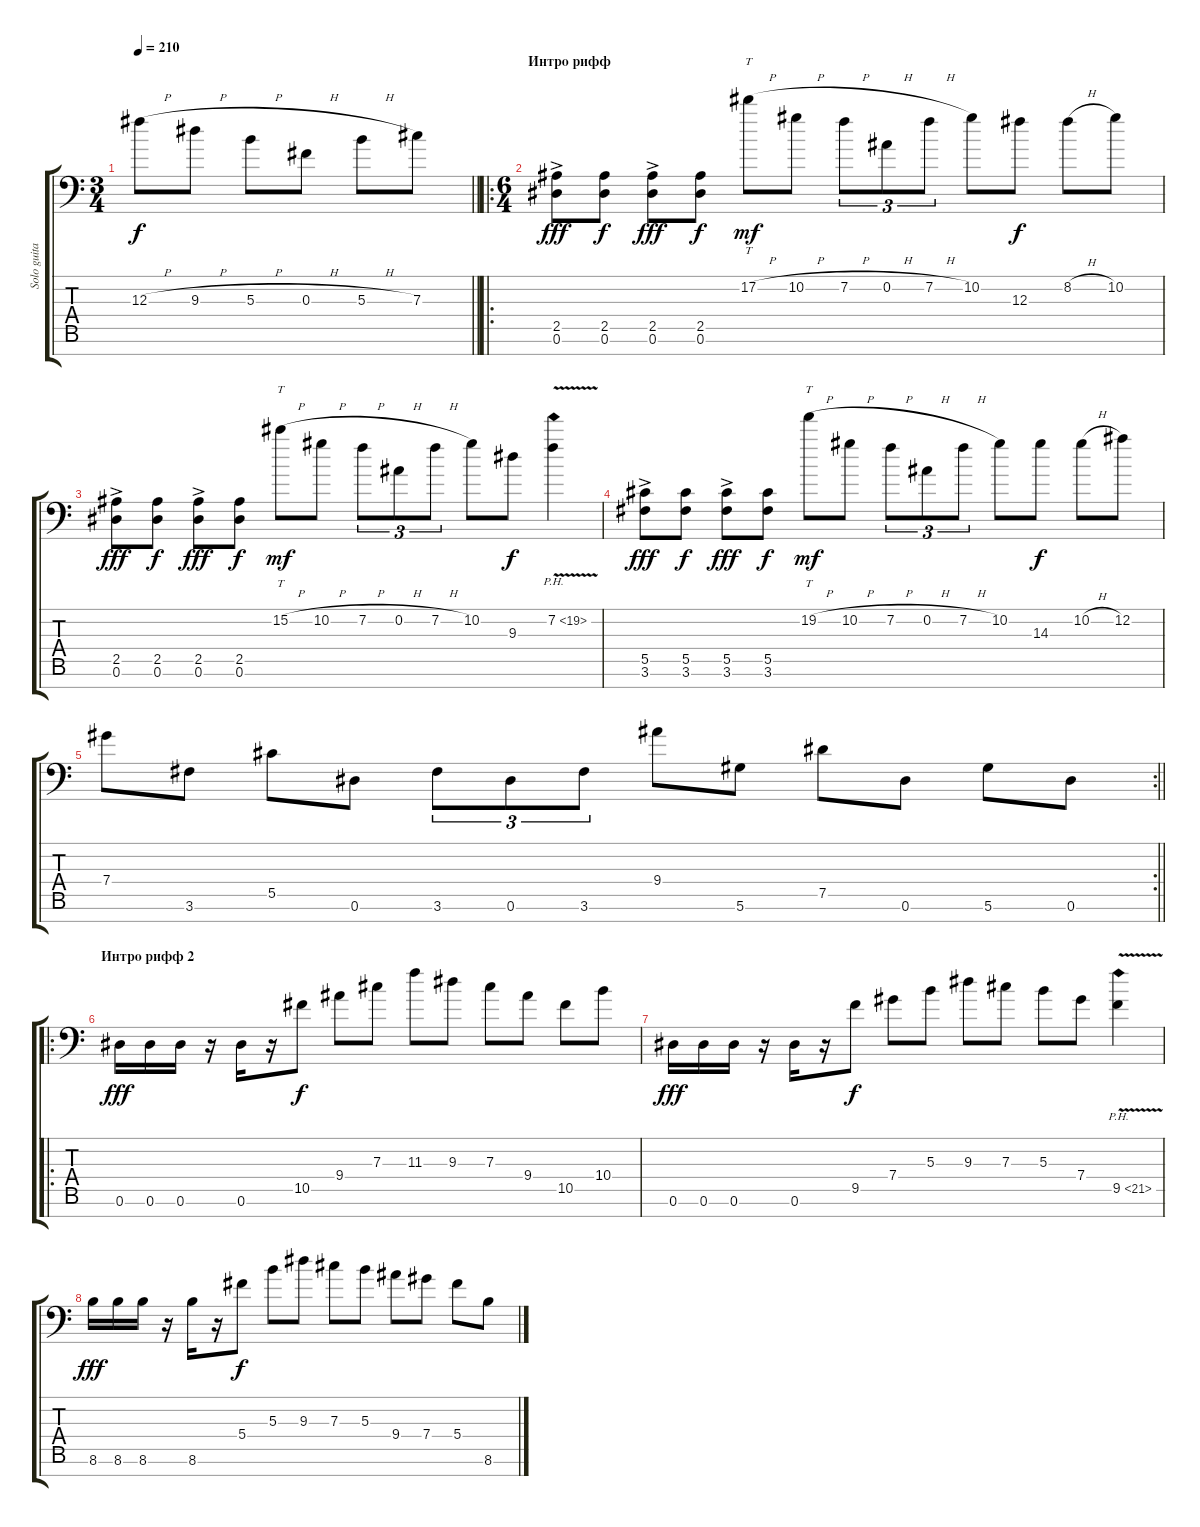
\track ("Solo guitar" "Solo guita") {instrument distortionguitar}
\staff {score tabs}
\tuning (Eb4 Bb3 Gb3 Db3 Ab2 Eb2 Ab1) {hide}
\ts (3 4)
\tempo 210
\clef f4
\barLineRight lightlight
\ks c
12.3{h}.8{dy f} 9.3{h}.8 5.3{h}.8 0.3{h}.8 5.3{h}.8 7.3.8 |
\ro
\ts (6 4)
\section ("" "Интро рифф")
(2.5{ac} 0.6{ac}).8{dy fff} (2.5 0.6).8{dy f} (2.5{ac} 0.6{ac}).8{dy fff} (2.5 0.6).8{dy f} 17.2{h}.8{tt dy mf} 10.2{h}.8 7.2{h}.8{tu (3 2)} 0.2{h}.8{tu (3 2)} 7.2{h}.8{tu (3 2)} 10.2.8 12.3.8{dy f} 8.2{h}.8 10.2.8 |
(2.5{ac} 0.6{ac}).8{dy fff} (2.5 0.6).8{dy f} (2.5{ac} 0.6{ac}).8{dy fff} (2.5 0.6).8{dy f} 15.2{h}.8{tt dy mf} 10.2{h}.8 7.2{h}.8{tu (3 2)} 0.2{h}.8{tu (3 2)} 7.2{h}.8{tu (3 2)} 10.2.8 9.3.8{dy f} 7.2{ph 12 v}.4 |
(5.5{ac} 3.6{ac}).8{dy fff} (5.5 3.6).8{dy f} (5.5{ac} 3.6{ac}).8{dy fff} (5.5 3.6).8{dy f} 19.2{h}.8{tt dy mf} 10.2{h}.8 7.2{h}.8{tu (3 2)} 0.2{h}.8{tu (3 2)} 7.2{h}.8{tu (3 2)} 10.2.8 14.3.8{dy f} 10.2{h}.8 12.2.8 |
\rc 2
\barLineRight lightlight
7.4.8 3.6.8 5.5.8 0.6.8 3.6.8{tu (3 2)} 0.6.8{tu (3 2)} 3.6.8{tu (3 2)} 9.4.8 5.6.8 7.5.8 0.6.8 5.6.8 0.6.8 |
\ro
\section ("" "Интро рифф 2")
0.6.16{dy fff} 0.6.16 0.6.16 r.16 0.6.16 r.16 10.5.8{dy f} 9.4.8 7.3.8 11.3.8 9.3.8 7.3.8 9.4.8 10.5.8 10.4.8 |
0.6.16{dy fff} 0.6.16 0.6.16 r.16 0.6.16 r.16 9.5.8{dy f} 7.4.8 5.3.8 9.3.8 7.3.8 5.3.8 7.4.8 9.5{ph 12 v}.4 |
8.6.16{dy fff} 8.6.16 8.6.16 r.16 8.6.16 r.16 5.4.8{dy f} 5.3.8 9.3.8 7.3.8 5.3.8 9.4.8 7.4.8 5.4.8 8.6.8
